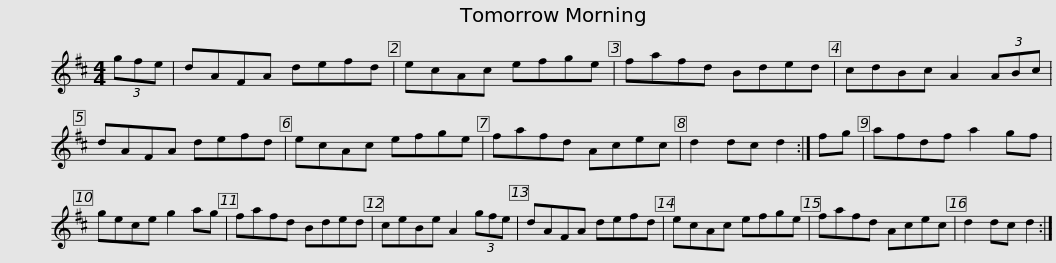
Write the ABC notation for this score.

X:1
L:1/8
M:4/4
I:linebreak $
K:D
V:1 treble
V:1
 (3gfe | dAFA defd | ecAc efge | fafd Bded | cdBc A2 (3ABc | %5
 dAFA defd |$ ecAc efge | fafd Acec | d2 dc d2 :| fg | %10
 afdf a2 gf | gece g2 ag | fafd Bded |$ ceBe A2 (3gfe | dAFA defd | %15
 ecAc efge | fafd Acec | d2 dc d2 :| %18
